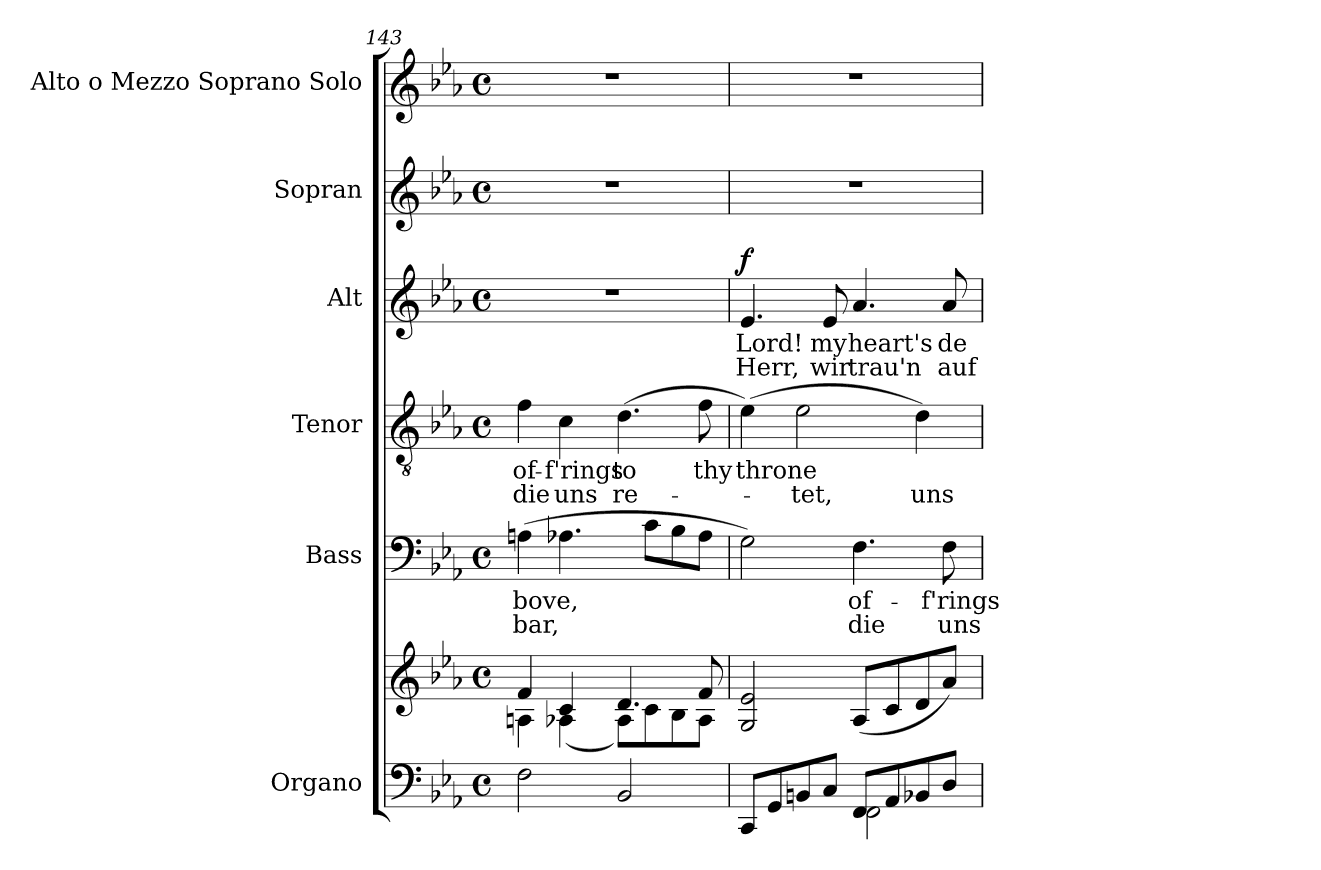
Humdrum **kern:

**kern	**kern	**kern	**text	**text	**kern	**text	**text	**kern	**text	**text	**dynam	**kern	**kern
*part6	*part6	*part5	*part5	*part5	*part4	*part4	*part4	*part3	*part3	*part3	*part3	*part2	*part1
*staff7	*staff6	*staff5	*staff5	*staff5	*staff4	*staff4	*staff4	*staff3	*staff3	*staff3	*staff3	*staff2	*staff1
*I"Organo	*	*I"Bass	*	*	*I"Tenor	*	*	*I"Alt	*	*	*	*I"Sopran	*I"Alto o Mezzo Soprano Solo
*	*	*I'B	*	*	*I'T	*	*	*I'A	*	*	*	*I'S	*I'S o l o
*clefF4	*clefG2	*clefF4	*	*	*clefGv2	*	*	*clefG2	*	*	*	*clefG2	*clefG2
*k[b-e-a-]	*k[b-e-a-]	*k[b-e-a-]	*	*	*k[b-e-a-]	*	*	*k[b-e-a-]	*	*	*	*k[b-e-a-]	*k[b-e-a-]
*M4/4	*M4/4	*M4/4	*	*	*M4/4	*	*	*M4/4	*	*	*	*M4/4	*M4/4
*met(c)	*met(c)	*met(c)	*	*	*met(c)	*	*	*met(c)	*	*	*	*met(c)	*met(c)
=143	=143	=143	=143	=143	=143	=143	=143	=143	=143	=143	=143	=143	=143
*	*^	*	*	*	*	*	*	*	*	*	*	*	*
!	!	!	!	!LO:LY:b	!LO:LY:b	!	!LO:LY:b	!LO:LY:b	!	!	!	!	!	!
2F\	4f/	4An\	(>4An\	-bove,	-bar,	4f\	of-	die	1r	.	.	.	1r	1r
!	!	!	!	!	!	!	!LO:LY:b	!LO:LY:b	!	!	!	!	!	!
.	4c/	(<4A-X\	4.A-X\	.	.	4c\	-f'rings	uns	.	.	.	.	.	.
!	!	!	!	!	!	!	!LO:LY:b	!LO:LY:b	!	!	!	!	!	!
2BB-/	4.d/	8A-\L)	.	.	.	(>4.d\	to	re-	.	.	.	.	.	.
.	.	8c\	8c\L	.	.	.	.	.	.	.	.	.	.	.
.	.	8B-\	8B-\	.	.	.	.	.	.	.	.	.	.	.
!	!	!	!	!	!	!	!LO:LY:b	!	!	!	!	!	!	!
.	8f/	8A-\J	8A-\J	.	.	8f\	thy	.	.	.	.	.	.	.
=144	=144	=144	=144	=144	=144	=144	=144	=144	=144	=144	=144	=144	=144	=144
*^	*	*	*	*	*	*	*	*	*	*	*	*	*	*
!	!	!	!	!	!	!	!	!LO:LY:b	!	!	!LO:LY:b	!LO:LY:b	!LO:DY:b	!	!
*	*	*v	*v	*	*	*	*	*	*	*	*	*	*	*	*
8CC/L	2ryy	2G/ 2e-/	2G\)	.	.	(>4e-\)	throne	.	4.e-/	Lord!	Herr,	f	1r	1r
8GG/	.	.	.	.	.	.	.	.	.	.	.	.	.	.
!	!	!	!	!	!	!	!	!LO:LY:b	!	!	!	!	!	!
8BBn/	.	.	.	.	.	2e-\	.	-tet,	.	.	.	.	.	.
!	!	!	!	!	!	!	!	!	!	!LO:LY:b	!LO:LY:b	!	!	!
8C/J	.	.	.	.	.	.	.	.	8e-/	my	wir	.	.	.
!	!	!	!	!LO:LY:b	!LO:LY:b	!	!	!	!	!LO:LY:b	!LO:LY:b	!	!	!
8FF/L	2FF\	(<8A-/L	4.F\	of-	die	.	.	.	4.a-/	heart's	trau'n	.	.	.
8AA-/	.	8c/	.	.	.	.	.	.	.	.	.	.	.	.
!	!	!	!	!	!	!	!	!LO:LY:b	!	!	!	!	!	!
8BB-X/	.	8d/	.	.	.	4d\)	.	uns	.	.	.	.	.	.
!	!	!	!	!LO:LY:b	!LO:LY:b	!	!	!	!	!LO:LY:b	!LO:LY:b	!	!	!
8D/J	.	8a-/J)	8F\	-f'rings	uns	.	.	.	8a-/	de-	auf	.	.	.
*v	*v	*	*	*	*	*	*	*	*	*	*	*	*	*
=	=	=	=	=	=	=	=	=	=	=	=	=	=
*-	*-	*-	*-	*-	*-	*-	*-	*-	*-	*-	*-	*-	*-
